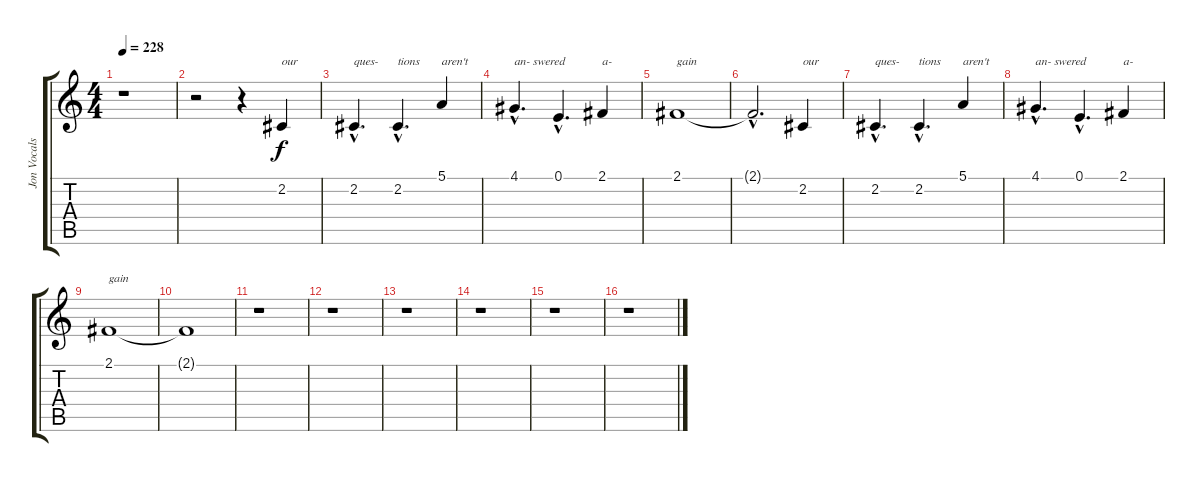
\track ("Jon Vocals" "Jon Vocals") {instrument lead1square}
\staff {score tabs}
\tuning (E4 B3 G3 D3 A2 E2) {hide}
\ts (4 4)
\tempo 228
\clef g2
\ks c
r.1{dy f} |
r.2 r.4 2.2.4{txt "our"} |
2.2{hac}.4{d txt "ques-"} 2.2{hac}.4{d txt "tions"} 5.1.4{txt "aren't"} |
4.1{hac}.4{d txt "an- swered"} 0.1{hac}.4{d} 2.1.4{txt "a-"} |
2.1.1{txt "gain"} |
2.1{hac t}.2{d} 2.2.4{txt "our"} |
2.2{hac}.4{d txt "ques-"} 2.2{hac}.4{d txt "tions"} 5.1.4{txt "aren't"} |
4.1{hac}.4{d txt "an- swered"} 0.1{hac}.4{d} 2.1.4{txt "a-"} |
2.1.1{txt "gain"} |
2.1{t}.1 |
r.1 |
r.1 |
r.1 |
r.1 |
r.1 |
r.1
